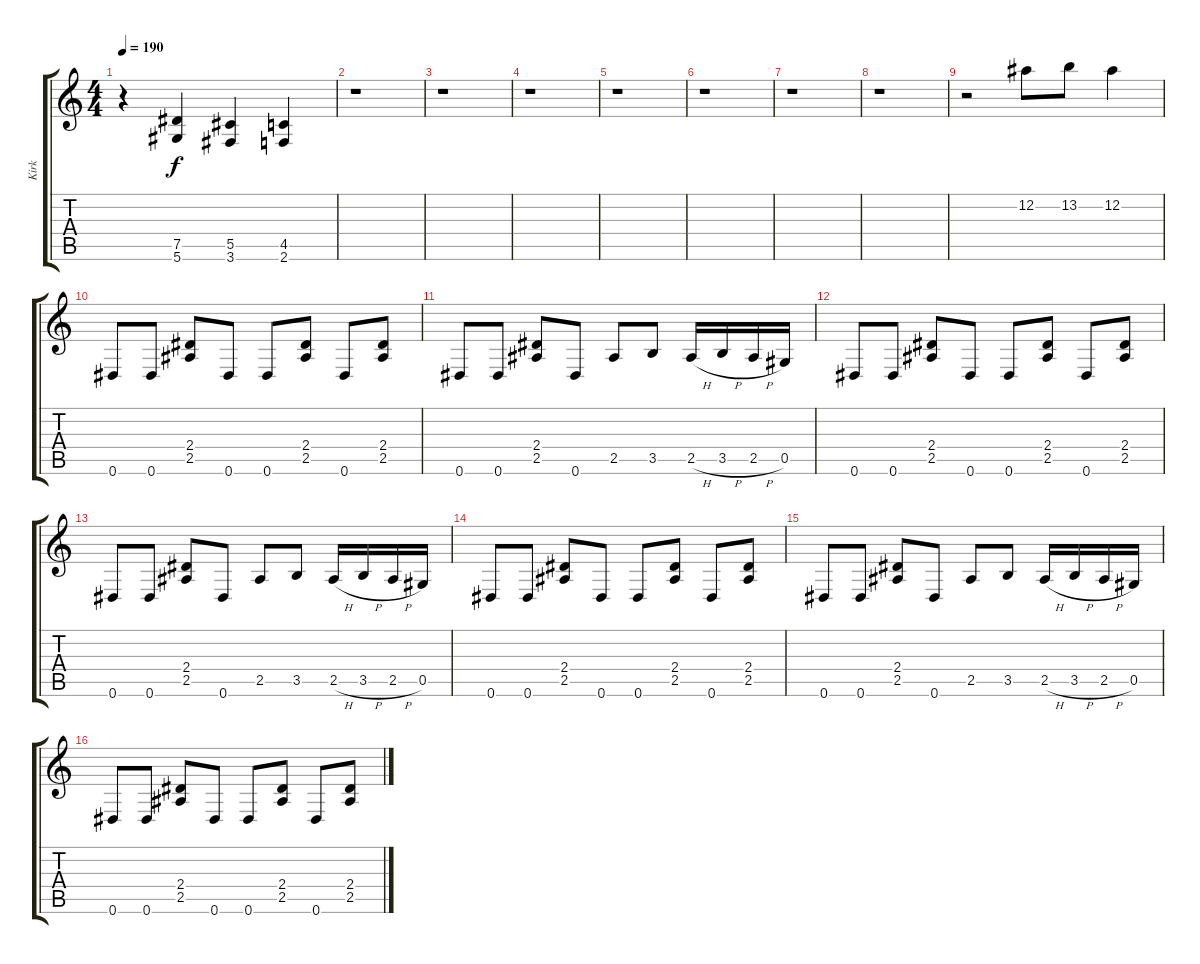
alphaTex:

\track ("Kirk" "Kirk") {instrument overdrivenguitar}
\staff {score tabs}
\tuning (Eb4 Bb3 Gb3 Db3 Ab2 Eb2) {hide}
\ts (4 4)
\tempo 190
\clef g2
\ks c
r.4{dy f} (7.5 5.6).4 (5.5 3.6).4 (4.5 2.6).4 |
r.1 |
r.1 |
r.1 |
r.1 |
r.1 |
r.1 |
r.1 |
r.2 12.2.8 13.2.8 12.2.4 |
0.6.8 0.6.8 (2.4 2.5).8 0.6.8 0.6.8 (2.4 2.5).8 0.6.8 (2.4 2.5).8 |
0.6.8 0.6.8 (2.4 2.5).8 0.6.8 2.5.8 3.5.8 2.5{h}.16 3.5{h}.16 2.5{h}.16 0.5.16 |
0.6.8 0.6.8 (2.4 2.5).8 0.6.8 0.6.8 (2.4 2.5).8 0.6.8 (2.4 2.5).8 |
0.6.8 0.6.8 (2.4 2.5).8 0.6.8 2.5.8 3.5.8 2.5{h}.16 3.5{h}.16 2.5{h}.16 0.5.16 |
0.6.8 0.6.8 (2.4 2.5).8 0.6.8 0.6.8 (2.4 2.5).8 0.6.8 (2.4 2.5).8 |
0.6.8 0.6.8 (2.4 2.5).8 0.6.8 2.5.8 3.5.8 2.5{h}.16 3.5{h}.16 2.5{h}.16 0.5.16 |
0.6.8 0.6.8 (2.4 2.5).8 0.6.8 0.6.8 (2.4 2.5).8 0.6.8 (2.4 2.5).8
